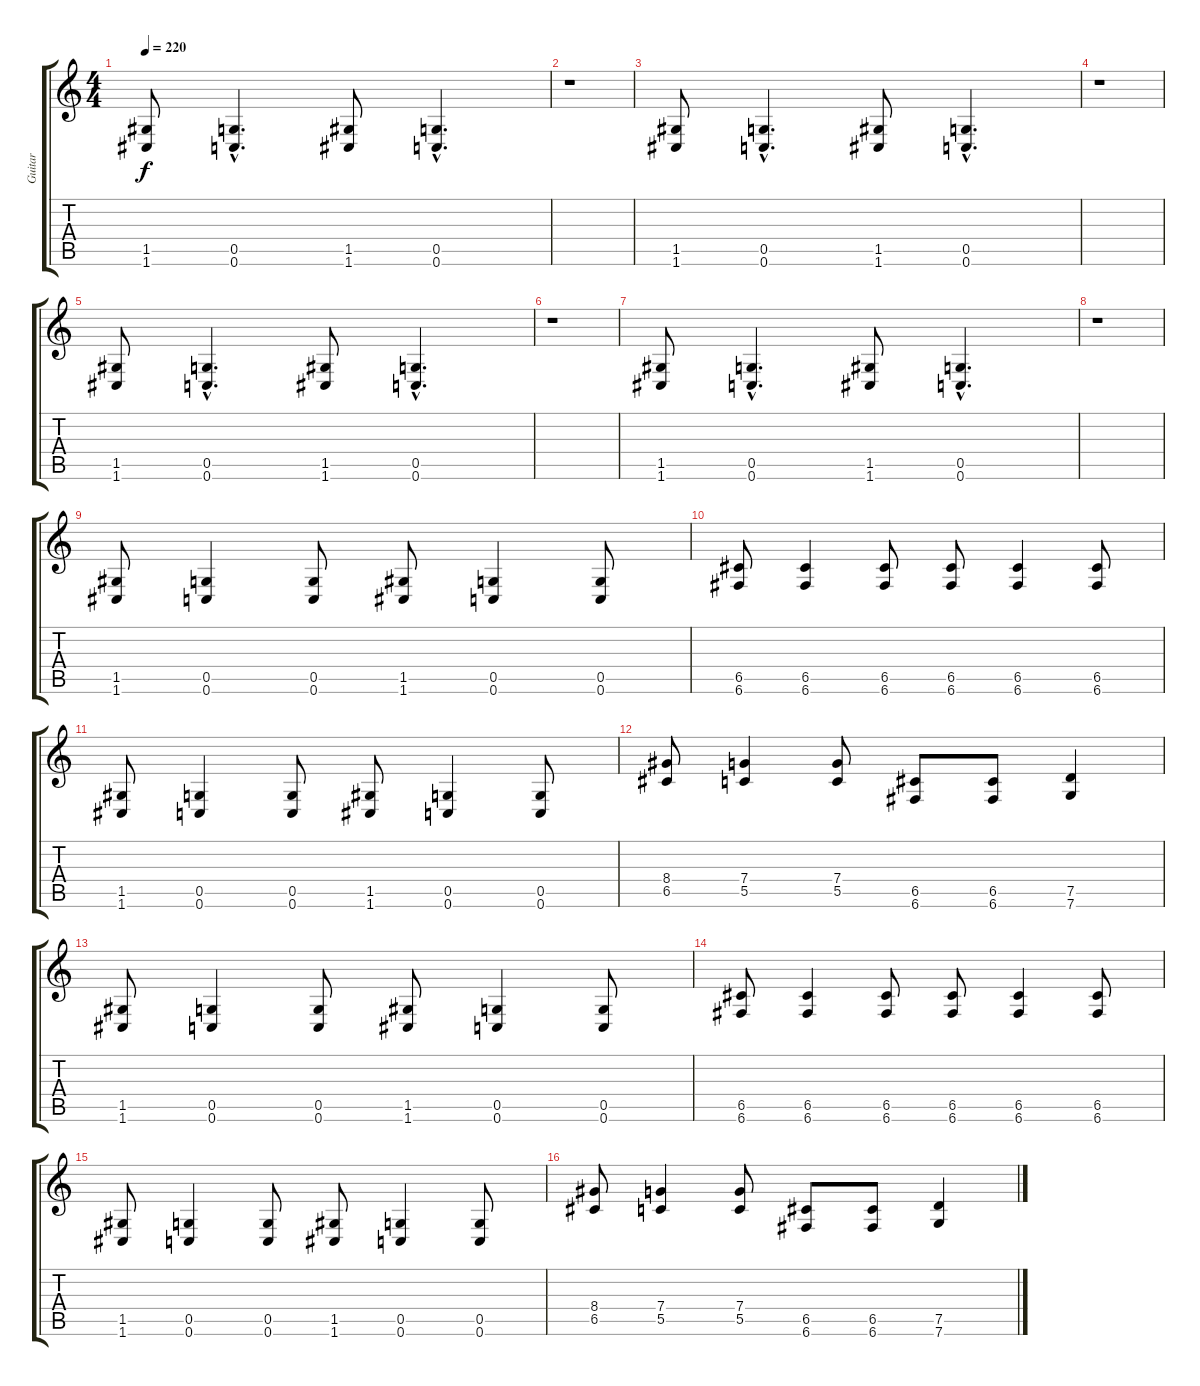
\track ("Guitar" "Guitar") {instrument distortionguitar}
\staff {score tabs}
\tuning (D4 A3 F3 C3 G2 C2) {hide}
\ts (4 4)
\tempo 220
\clef g2
\ks c
(1.5 1.6).8{dy f instrument distortionguitar} (0.5{hac} 0.6{hac}).4{d} (1.5 1.6).8 (0.5{hac} 0.6{hac}).4{d} |
r.1 |
(1.5 1.6).8 (0.5{hac} 0.6{hac}).4{d} (1.5 1.6).8 (0.5{hac} 0.6{hac}).4{d} |
r.1 |
(1.5 1.6).8 (0.5{hac} 0.6{hac}).4{d} (1.5 1.6).8 (0.5{hac} 0.6{hac}).4{d} |
r.1 |
(1.5 1.6).8 (0.5{hac} 0.6{hac}).4{d} (1.5 1.6).8 (0.5{hac} 0.6{hac}).4{d} |
r.1 |
(1.5 1.6).8 (0.5 0.6).4 (0.5 0.6).8 (1.5 1.6).8 (0.5 0.6).4 (0.5 0.6).8 |
(6.5 6.6).8 (6.5 6.6).4 (6.5 6.6).8 (6.5 6.6).8 (6.5 6.6).4 (6.5 6.6).8 |
(1.5 1.6).8 (0.5 0.6).4 (0.5 0.6).8 (1.5 1.6).8 (0.5 0.6).4 (0.5 0.6).8 |
(8.4 6.5).8 (7.4 5.5).4 (7.4 5.5).8 (6.5 6.6).8 (6.5 6.6).8 (7.5 7.6).4 |
(1.5 1.6).8 (0.5 0.6).4 (0.5 0.6).8 (1.5 1.6).8 (0.5 0.6).4 (0.5 0.6).8 |
(6.5 6.6).8 (6.5 6.6).4 (6.5 6.6).8 (6.5 6.6).8 (6.5 6.6).4 (6.5 6.6).8 |
(1.5 1.6).8 (0.5 0.6).4 (0.5 0.6).8 (1.5 1.6).8 (0.5 0.6).4 (0.5 0.6).8 |
(8.4 6.5).8 (7.4 5.5).4 (7.4 5.5).8 (6.5 6.6).8 (6.5 6.6).8 (7.5 7.6).4
